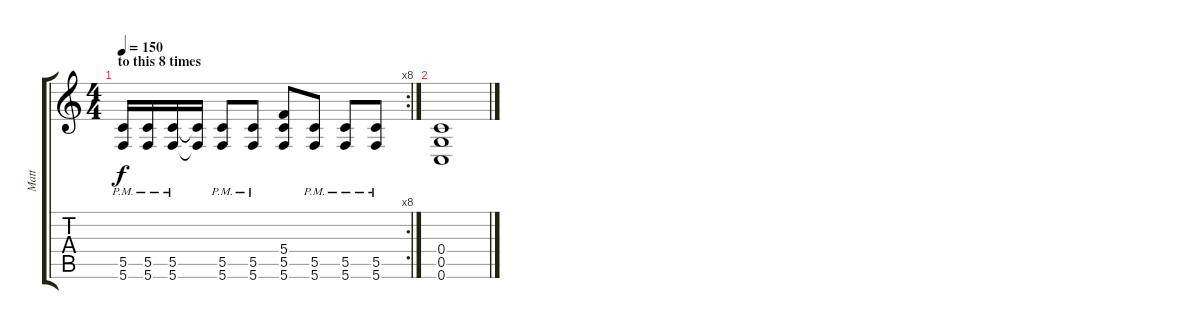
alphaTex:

\track ("Matt" "Matt") {instrument overdrivenguitar}
\staff {score tabs}
\tuning (D4 A3 F3 C3 G2 C2) {hide}
\rc 8
\ts (4 4)
\section ("" "to this 8 times")
\tempo 150
\clef g2
\ks c
(5.5{pm} 5.6{pm}).16{dy f} (5.5{pm} 5.6{pm}).16 (5.5{pm} 5.6{pm}).16 (5.5{t} 5.6{t}).16 (5.5{pm} 5.6{pm}).8 (5.5{pm} 5.6{pm}).8 (5.4 5.5 5.6).8 (5.5{pm} 5.6{pm}).8 (5.5{pm} 5.6{pm}).8 (5.5{pm} 5.6{pm}).8 |
(0.4 0.5 0.6).1
